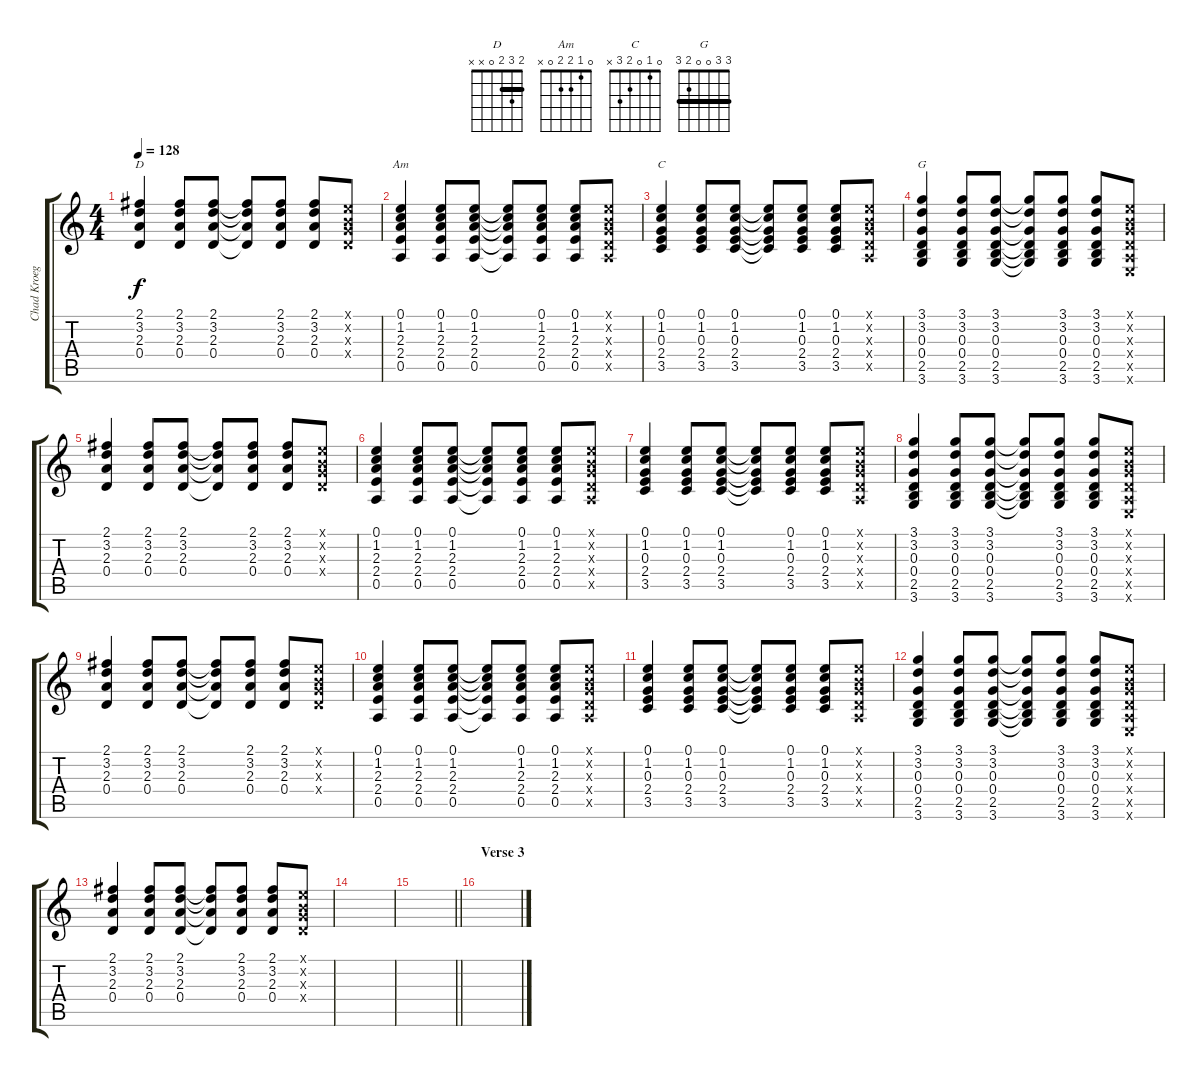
\track ("Chad Kroeger (Acoustic 1)" "Chad Kroeg") {instrument acousticguitarsteel}
\staff {score tabs}
\tuning (E4 B3 G3 D3 A2 E2) {hide}
\chord ("D" 2 3 2 0 x x) {barre 2}
\chord ("Am" 0 1 2 2 0 x)
\chord ("C" 0 1 0 2 3 x)
\chord ("G" 3 3 0 0 2 3) {barre 3}
\ts (4 4)
\tempo 128
\clef g2
\ks c
(2.1 3.2 2.3 0.4).4{ch "D" dy f} (2.1 3.2 2.3 0.4).8 (2.1 3.2 2.3 0.4).8 (2.1{t} 3.2{t} 2.3{t} 0.4{t}).8 (2.1 3.2 2.3 0.4).8 (2.1 3.2 2.3 0.4).8 (0.1{x} 0.2{x} 0.3{x} 0.4{x}).8 |
(0.1 1.2 2.3 2.4 0.5).4{ch "Am"} (0.1 1.2 2.3 2.4 0.5).8 (0.1 1.2 2.3 2.4 0.5).8 (0.1{t} 1.2{t} 2.3{t} 2.4{t} 0.5{t}).8 (0.1 1.2 2.3 2.4 0.5).8 (0.1 1.2 2.3 2.4 0.5).8 (0.1{x} 0.2{x} 0.3{x} 0.4{x} 0.5{x}).8 |
(0.1 1.2 0.3 2.4 3.5).4{ch "C"} (0.1 1.2 0.3 2.4 3.5).8 (0.1 1.2 0.3 2.4 3.5).8 (0.1{t} 1.2{t} 0.3{t} 2.4{t} 3.5{t}).8 (0.1 1.2 0.3 2.4 3.5).8 (0.1 1.2 0.3 2.4 3.5).8 (0.1{x} 0.2{x} 0.3{x} 0.4{x} 0.5{x}).8 |
(3.1 3.2 0.3 0.4 2.5 3.6).4{ch "G"} (3.1 3.2 0.3 0.4 2.5 3.6).8 (3.1 3.2 0.3 0.4 2.5 3.6).8 (3.1{t} 3.2{t} 0.3{t} 0.4{t} 2.5{t} 3.6{t}).8 (3.1 3.2 0.3 0.4 2.5 3.6).8 (3.1 3.2 0.3 0.4 2.5 3.6).8 (0.1{x} 0.2{x} 0.3{x} 0.4{x} 0.5{x} 0.6{x}).8 |
(2.1 3.2 2.3 0.4).4 (2.1 3.2 2.3 0.4).8 (2.1 3.2 2.3 0.4).8 (2.1{t} 3.2{t} 2.3{t} 0.4{t}).8 (2.1 3.2 2.3 0.4).8 (2.1 3.2 2.3 0.4).8 (0.1{x} 0.2{x} 0.3{x} 0.4{x}).8 |
(0.1 1.2 2.3 2.4 0.5).4 (0.1 1.2 2.3 2.4 0.5).8 (0.1 1.2 2.3 2.4 0.5).8 (0.1{t} 1.2{t} 2.3{t} 2.4{t} 0.5{t}).8 (0.1 1.2 2.3 2.4 0.5).8 (0.1 1.2 2.3 2.4 0.5).8 (0.1{x} 0.2{x} 0.3{x} 0.4{x} 0.5{x}).8 |
(0.1 1.2 0.3 2.4 3.5).4 (0.1 1.2 0.3 2.4 3.5).8 (0.1 1.2 0.3 2.4 3.5).8 (0.1{t} 1.2{t} 0.3{t} 2.4{t} 3.5{t}).8 (0.1 1.2 0.3 2.4 3.5).8 (0.1 1.2 0.3 2.4 3.5).8 (0.1{x} 0.2{x} 0.3{x} 0.4{x} 0.5{x}).8 |
(3.1 3.2 0.3 0.4 2.5 3.6).4 (3.1 3.2 0.3 0.4 2.5 3.6).8 (3.1 3.2 0.3 0.4 2.5 3.6).8 (3.1{t} 3.2{t} 0.3{t} 0.4{t} 2.5{t} 3.6{t}).8 (3.1 3.2 0.3 0.4 2.5 3.6).8 (3.1 3.2 0.3 0.4 2.5 3.6).8 (0.1{x} 0.2{x} 0.3{x} 0.4{x} 0.5{x} 0.6{x}).8 |
(2.1 3.2 2.3 0.4).4 (2.1 3.2 2.3 0.4).8 (2.1 3.2 2.3 0.4).8 (2.1{t} 3.2{t} 2.3{t} 0.4{t}).8 (2.1 3.2 2.3 0.4).8 (2.1 3.2 2.3 0.4).8 (0.1{x} 0.2{x} 0.3{x} 0.4{x}).8 |
(0.1 1.2 2.3 2.4 0.5).4 (0.1 1.2 2.3 2.4 0.5).8 (0.1 1.2 2.3 2.4 0.5).8 (0.1{t} 1.2{t} 2.3{t} 2.4{t} 0.5{t}).8 (0.1 1.2 2.3 2.4 0.5).8 (0.1 1.2 2.3 2.4 0.5).8 (0.1{x} 0.2{x} 0.3{x} 0.4{x} 0.5{x}).8 |
(0.1 1.2 0.3 2.4 3.5).4 (0.1 1.2 0.3 2.4 3.5).8 (0.1 1.2 0.3 2.4 3.5).8 (0.1{t} 1.2{t} 0.3{t} 2.4{t} 3.5{t}).8 (0.1 1.2 0.3 2.4 3.5).8 (0.1 1.2 0.3 2.4 3.5).8 (0.1{x} 0.2{x} 0.3{x} 0.4{x} 0.5{x}).8 |
(3.1 3.2 0.3 0.4 2.5 3.6).4 (3.1 3.2 0.3 0.4 2.5 3.6).8 (3.1 3.2 0.3 0.4 2.5 3.6).8 (3.1{t} 3.2{t} 0.3{t} 0.4{t} 2.5{t} 3.6{t}).8 (3.1 3.2 0.3 0.4 2.5 3.6).8 (3.1 3.2 0.3 0.4 2.5 3.6).8 (0.1{x} 0.2{x} 0.3{x} 0.4{x} 0.5{x} 0.6{x}).8 |
(2.1 3.2 2.3 0.4).4 (2.1 3.2 2.3 0.4).8 (2.1 3.2 2.3 0.4).8 (2.1{t} 3.2{t} 2.3{t} 0.4{t}).8 (2.1 3.2 2.3 0.4).8 (2.1 3.2 2.3 0.4).8 (0.1{x} 0.2{x} 0.3{x} 0.4{x}).8 |
|
\barLineRight lightlight
|
\section ("" "Verse 3")
